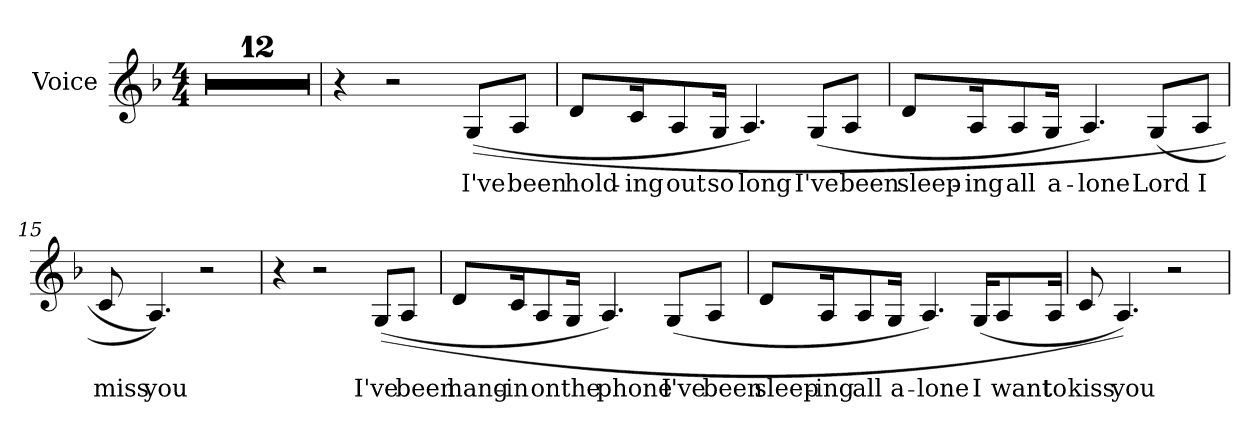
**kern	**text
*part1	*part1
*staff1	*staff1
*I"Voice	*
*I'Voice	*
!!LO:PB:g=z
*clefG2	*
*k[b-]	*
*F:	*
*M4/4	*
=	=
1r;<	.
=1	=1
1r	.
=2	=2
1r	.
=3	=3
1r	.
=4	=4
1r	.
=5	=5
1r	.
=6	=6
1r	.
=7	=7
1r	.
=8	=8
1r	.
=9	=9
1r	.
!!LO:LB:g=z
=10	=10
1r	.
=11	=11
1r	.
=12	=12
4r	.
2r	.
!	!LO:LY:b:color=#000000
((8Gi/L	I've
!	!LO:LY:b:color=#000000
8Ai/J	been
=13	=13
!	!LO:LY:b:color=#000000
8di/L	hold-
!	!LO:LY:b:color=#000000
16ci/K	-ing
!	!LO:LY:b:color=#000000
8Ai/	out
!	!LO:LY:b:color=#000000
16Gi/Jk	so
!	!LO:LY:b:color=#000000
4.Ai/)	long
!	!LO:LY:b:color=#000000
(8Gi/L	I've
!	!LO:LY:b:color=#000000
8Ai/J	been
!!LO:LB:g=z
=14	=14
!	!LO:LY:b:color=#000000
8di/L	sleep-
!	!LO:LY:b:color=#000000
16Ai/K	-ing
!	!LO:LY:b:color=#000000
8Ai/	all
!	!LO:LY:b:color=#000000
16Gi/Jk	a-
!	!LO:LY:b:color=#000000
4.Ai/)	-lone
!	!LO:LY:b:color=#000000
(8Gi/L	Lord
!	!LO:LY:b:color=#000000
8Ai/J	I
=15	=15
!	!LO:LY:b:color=#000000
8ci/	miss
!	!LO:LY:b:color=#000000
4.Ai/))	you
2r	.
=16	=16
4r	.
2r	.
!	!LO:LY:b:color=#000000
((8Gi/L	I've
!	!LO:LY:b:color=#000000
8Ai/J	been
!!LO:LB:g=z
=17	=17
!	!LO:LY:b:color=#000000
8di/L	hang-
!	!LO:LY:b:color=#000000
16ci/K	-in
!	!LO:LY:b:color=#000000
8Ai/	on
!	!LO:LY:b:color=#000000
16Gi/Jk	the
!	!LO:LY:b:color=#000000
4.Ai/)	phone
!	!LO:LY:b:color=#000000
(8Gi/L	I've
!	!LO:LY:b:color=#000000
8Ai/J	been
=18	=18
!	!LO:LY:b:color=#000000
8di/L	sleep-
!	!LO:LY:b:color=#000000
16Ai/K	-ing
!	!LO:LY:b:color=#000000
8Ai/	all
!	!LO:LY:b:color=#000000
16Gi/Jk	a-
!	!LO:LY:b:color=#000000
4.Ai/)	-lone
!	!LO:LY:b:color=#000000
(16Gi/KL	I
!	!LO:LY:b:color=#000000
8Ai/	want
!	!LO:LY:b:color=#000000
16Ai/Jk	to
=19	=19
!	!LO:LY:b:color=#000000
8ci/	kiss
!	!LO:LY:b:color=#000000
4.Ai/))	you
2r	.
=	=
*-	*-
